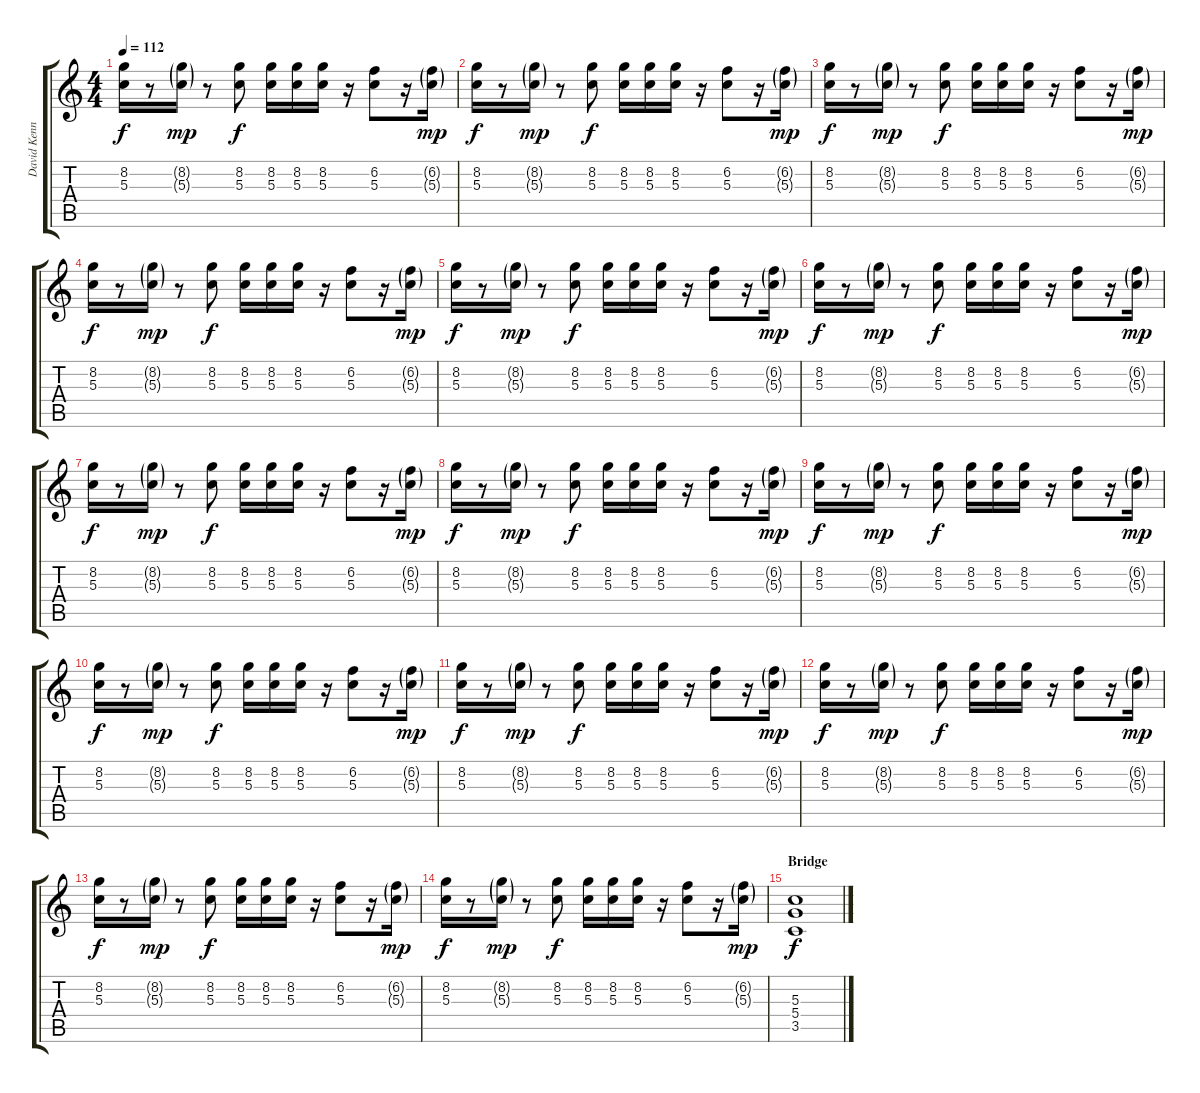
\track ("David Kennedy Guitar" "David Kenn") {instrument electricguitarclean}
\staff {score tabs}
\tuning (E4 B3 G3 D3 A2 E2) {hide}
\ts (4 4)
\tempo 112
\clef g2
\ks c
(8.2 5.3).16{dy f} r.8 (8.2{g} 5.3{g}).16{dy mp} r.8 (8.2 5.3).8{dy f} (8.2 5.3).16 (8.2 5.3).16 (8.2 5.3).16 r.16 (6.2 5.3).8 r.16 (6.2{g} 5.3{g}).16{dy mp} |
(8.2 5.3).16{dy f} r.8 (8.2{g} 5.3{g}).16{dy mp} r.8 (8.2 5.3).8{dy f} (8.2 5.3).16 (8.2 5.3).16 (8.2 5.3).16 r.16 (6.2 5.3).8 r.16 (6.2{g} 5.3{g}).16{dy mp} |
(8.2 5.3).16{dy f} r.8 (8.2{g} 5.3{g}).16{dy mp} r.8 (8.2 5.3).8{dy f} (8.2 5.3).16 (8.2 5.3).16 (8.2 5.3).16 r.16 (6.2 5.3).8 r.16 (6.2{g} 5.3{g}).16{dy mp} |
(8.2 5.3).16{dy f} r.8 (8.2{g} 5.3{g}).16{dy mp} r.8 (8.2 5.3).8{dy f} (8.2 5.3).16 (8.2 5.3).16 (8.2 5.3).16 r.16 (6.2 5.3).8 r.16 (6.2{g} 5.3{g}).16{dy mp} |
(8.2 5.3).16{dy f} r.8 (8.2{g} 5.3{g}).16{dy mp} r.8 (8.2 5.3).8{dy f} (8.2 5.3).16 (8.2 5.3).16 (8.2 5.3).16 r.16 (6.2 5.3).8 r.16 (6.2{g} 5.3{g}).16{dy mp} |
(8.2 5.3).16{dy f} r.8 (8.2{g} 5.3{g}).16{dy mp} r.8 (8.2 5.3).8{dy f} (8.2 5.3).16 (8.2 5.3).16 (8.2 5.3).16 r.16 (6.2 5.3).8 r.16 (6.2{g} 5.3{g}).16{dy mp} |
(8.2 5.3).16{dy f} r.8 (8.2{g} 5.3{g}).16{dy mp} r.8 (8.2 5.3).8{dy f} (8.2 5.3).16 (8.2 5.3).16 (8.2 5.3).16 r.16 (6.2 5.3).8 r.16 (6.2{g} 5.3{g}).16{dy mp} |
(8.2 5.3).16{dy f} r.8 (8.2{g} 5.3{g}).16{dy mp} r.8 (8.2 5.3).8{dy f} (8.2 5.3).16 (8.2 5.3).16 (8.2 5.3).16 r.16 (6.2 5.3).8 r.16 (6.2{g} 5.3{g}).16{dy mp} |
(8.2 5.3).16{dy f} r.8 (8.2{g} 5.3{g}).16{dy mp} r.8 (8.2 5.3).8{dy f} (8.2 5.3).16 (8.2 5.3).16 (8.2 5.3).16 r.16 (6.2 5.3).8 r.16 (6.2{g} 5.3{g}).16{dy mp} |
(8.2 5.3).16{dy f} r.8 (8.2{g} 5.3{g}).16{dy mp} r.8 (8.2 5.3).8{dy f} (8.2 5.3).16 (8.2 5.3).16 (8.2 5.3).16 r.16 (6.2 5.3).8 r.16 (6.2{g} 5.3{g}).16{dy mp} |
(8.2 5.3).16{dy f} r.8 (8.2{g} 5.3{g}).16{dy mp} r.8 (8.2 5.3).8{dy f} (8.2 5.3).16 (8.2 5.3).16 (8.2 5.3).16 r.16 (6.2 5.3).8 r.16 (6.2{g} 5.3{g}).16{dy mp} |
(8.2 5.3).16{dy f} r.8 (8.2{g} 5.3{g}).16{dy mp} r.8 (8.2 5.3).8{dy f} (8.2 5.3).16 (8.2 5.3).16 (8.2 5.3).16 r.16 (6.2 5.3).8 r.16 (6.2{g} 5.3{g}).16{dy mp} |
(8.2 5.3).16{dy f} r.8 (8.2{g} 5.3{g}).16{dy mp} r.8 (8.2 5.3).8{dy f} (8.2 5.3).16 (8.2 5.3).16 (8.2 5.3).16 r.16 (6.2 5.3).8 r.16 (6.2{g} 5.3{g}).16{dy mp} |
(8.2 5.3).16{dy f} r.8 (8.2{g} 5.3{g}).16{dy mp} r.8 (8.2 5.3).8{dy f} (8.2 5.3).16 (8.2 5.3).16 (8.2 5.3).16 r.16 (6.2 5.3).8 r.16 (6.2{g} 5.3{g}).16{dy mp} |
\section ("" "Bridge")
(5.3 5.4 3.5).1{dy f}
